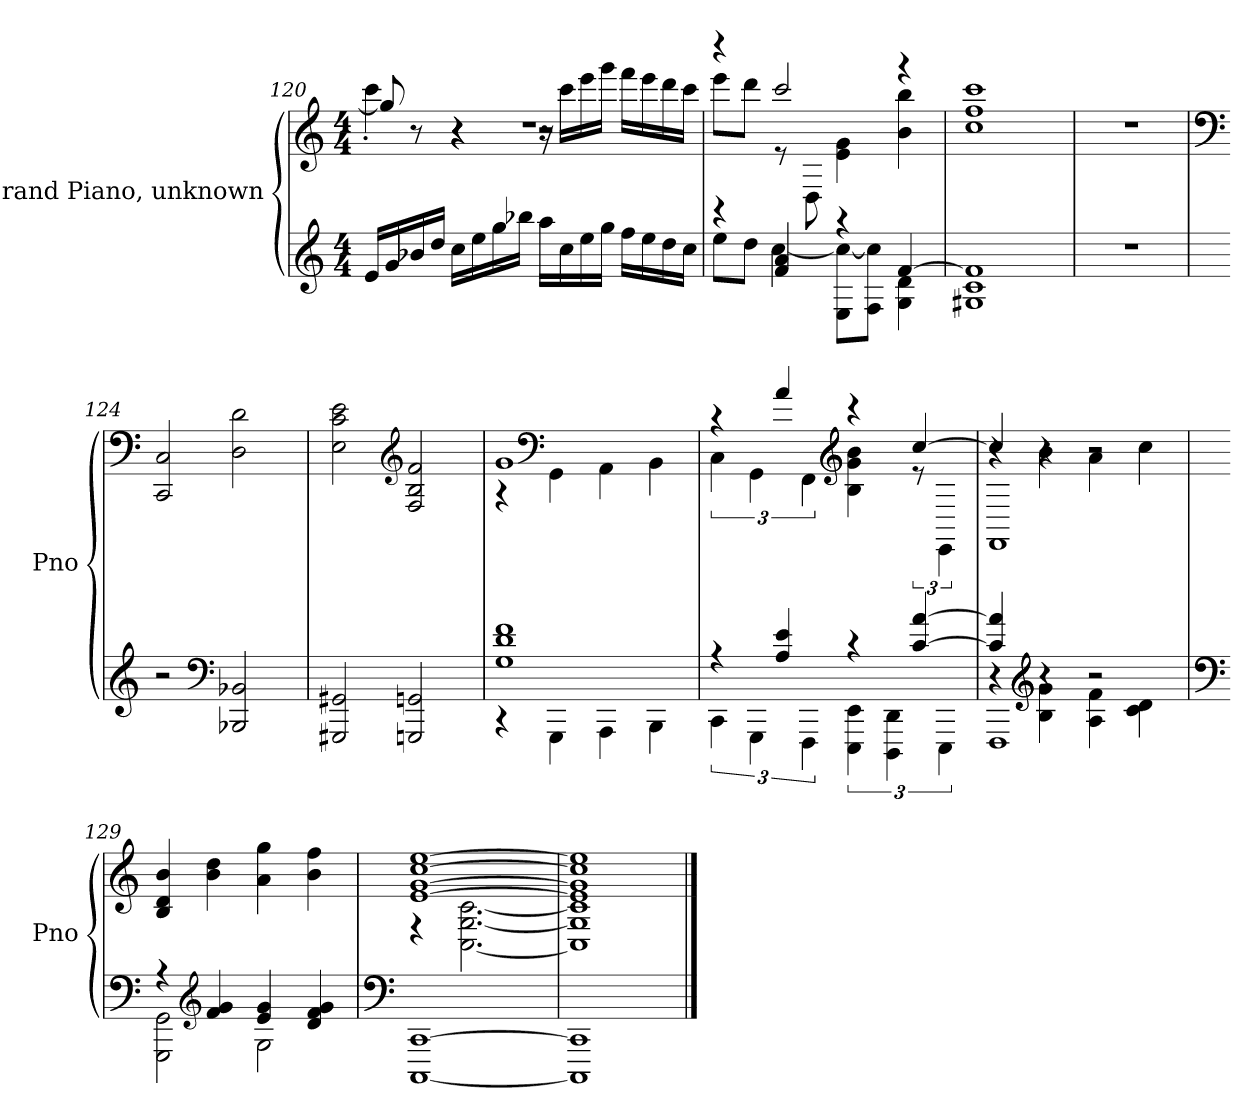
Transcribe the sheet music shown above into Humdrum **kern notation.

**kern	**kern
*part1	*part1
*staff2	*staff1
*I"Grand Piano, unknown	*
*I'Pno	*
*clefG2	*clefG2
*k[]	*k[]
*M4/4	*M4/4
=120	=120
*	*^
*	*	*^
16e/LL	1r	4ccc'\	8gg/]
16g/	.	.	.
16b-X/	.	.	8r
16dd/JJ	.	.	.
16cc\LL	.	4r	4r
16ee\	.	.	.
16gg\	.	.	.
16bb-X\JJ	.	.	.
16aa\LL	.	16r	2r
16cc\	.	16ccc\LL	.
16ee\	.	16eee\	.
16gg\JJ	.	16ggg\JJ	.
16ff\LL	.	16fff\LL	.
16ee\	.	16eee\	.
16dd\	.	16ddd\	.
16cc\JJ	.	16ccc\JJ	.
*	*	*v	*v
!!LO:LB:g=z
=121	=121	=121
*^	*	*
4r	8ee\L	4r	8eee\L
.	8dd\J	.	8ddd\J
4f/ 4a/	[4cc\	2ccc/	8r
.	.	.	8D\
4r	8E\ 8cc\_L	.	4e\ 4g\
.	8F\ 8cc\]J	.	.
[4f/	4G\ 4d\	4r	4b\ 4bb\
*	*	*v	*v
=122	=122	=122
1f]	1G#X 1c	1cc 1ff 1ccc
*v	*v	*
=123	=123
1r	1r
=124	=124
*	*clefF4
2r	2CC/ 2C/
*clefF4	*
2BBB-X/ 2BB-X/	2D\ 2d\
=125	=125
2GGG#X/ 2GG#X/	2E\ 2c\ 2e\
*	*clefG2
2GGGn/ 2GGn/	2F/ 2B/ 2f/
=126	=126
*^	*^
1G 1d 1f	4r	1g	4r
*	*	*clefF4	*
.	4GGG\	.	4GG\
.	4AAA\	.	4AA\
.	4BBB\	.	4BB\
=127	=127	=127	=127
4r	6CC\	4r	6C\
.	6GGG\	.	6GG\
4A/ 4e/	.	4a/	.
.	6FFF\	.	6FF\
*	*	*clefG2	*
4r	6EEE\ 6EE\	4r	4B\ 4g\ 4b\
.	6DDD\ 6DD\	.	.
[4c/ [4a/	.	[4cc/	12r
.	6EEE\	.	6EE\
!!LO:LB:g=z
=128	=128	=128	=128
*	*^	*	*^
4c/] 4a/]	4r	1FFF	4cc/]	4r	1FF
*clefG2	*	*	*	*	*
4r	4B\ 4g\	.	4r	4b\	.
2r	4A\ 4f\	.	2r	4a\	.
.	4c\ 4d\	.	.	4cc\	.
*v	*v	*v	*	*	*
*	*v	*v	*v
=129	=129
*clefF4	*
*^	*
4r	2GGG\ 2GG\	4B/ 4d/ 4b/
*clefG2	*	*
4f/ 4g/	.	4b\ 4dd\
4e/ 4g/	2G\	4a\ 4gg\
4d/ 4f/ 4g/	.	4b\ 4ff\
*v	*v	*
=130	=130
*clefF4	*
*	*^
[1CCC [1CC	[1e [1g [1cc [1ee	4r
.	.	[2.C\ [2.G\ [2.c\
=131	=131	=131
1CCC] 1CC]	1e] 1g] 1cc] 1ee]	1C] 1G] 1c]
*	*v	*v
==	==
*-	*-
